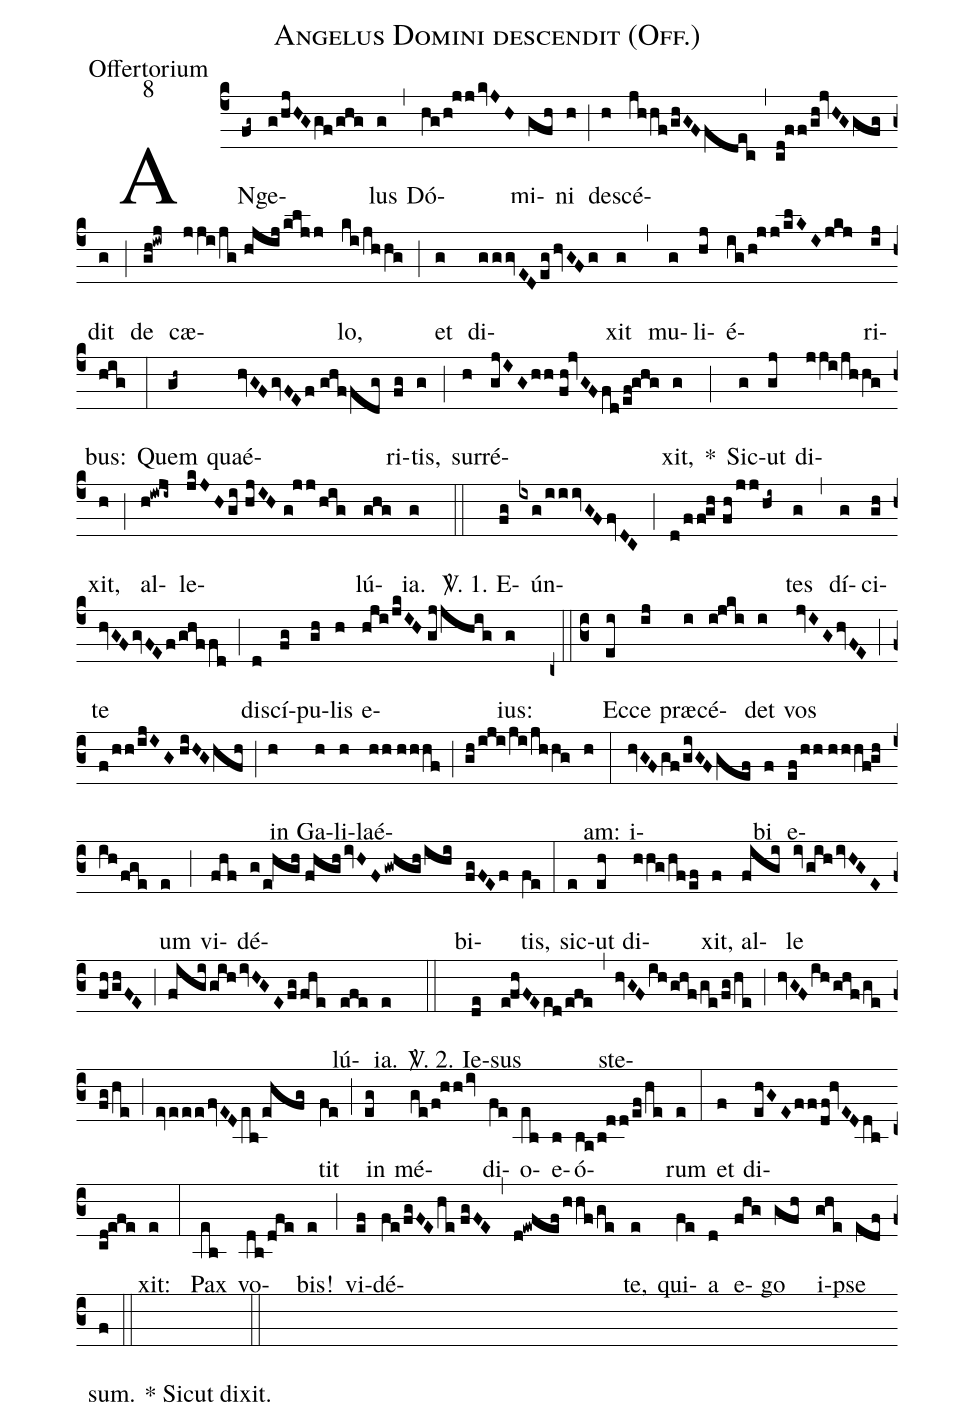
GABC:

name:Angelus Domini descendit (Off.);
office-part:Offertorium;
mode:8;
%%
(c4)AN(fg~)ge(g/hjHGgf/ghg)lus(g) (,) Dó(hg/h!jj/kvJH)mi(gfh)ni(h) (;) de(h)scé(jhhf/ghGFfdec)(,)(cd!ff/gh!jvHGgfg)dit(g) (;) de(gh!iwj) cæ(jji/jg//hjijkljj)lo,(ki/jhhg) (;) et(g) di(gggvEDeg/hvGFg)xit(g) (,) mu(g)li(hj)é(ig/h!jj/klKIjkj)ri(ij)bus:(hig) (:) Quem(gh~) quaé(hvGFgvFEf//ghffdg)ri(fg)tis,(g) (;) sur(h)ré(gjIGhh//fh!jvGFfd/ef!ghg)xit,(g) *(;) Sic(g)ut(gj) di(jji/jhhg)xit,(h) (;) al(h!iwji~)le(jkJHgi///hjIH//g!jj/hig)lú(ghg)ia.(g) (::)
<sp>V/</sp>. 1. E(fg)ún(ixg/iiivGFfvDC)(;)(d/ffgh//fh/jj/hi~)tes(g) (,) dí(g)ci(gh)te(hvGFgvFEf/ghffd) (;) di(d)scí(fg)pu(gh)lis(h) e(hji/jkIH//gjjhig)ius:(g) (c+::c3) Ec(ei)ce(ij) præ(i)cé(i!jki)det(i) vos(jvIGhvFE) (;) (f/hh/ijIG//hiHGhfh) (;) in(h) Ga(h)li(h)laé(hh//hhhf)(;)(gh/iji/ji/jhhg)am:(h) (:) i(hvGFgf/giGFgef)bi(f) e(ef/hh//hhhf!gh/ih/fge)um(e) (;) vi(fhf)dé(g/e/[0.1]hgh//fhgh/ivHFgwhgh/ihi)bi(fgFEf)tis,(fe) (:) sic(e)ut(eh) di(hhg/hf/ef)xit,(f) al(figi)le(ivgihivHGEfh/ghFE) (;) (figi/gih/ivHGEfg/fhe)lú(efe)ia.(e) (::)
<sp>V/</sp>. 2. Ie(de)sus(efhFEed/efe) (,) ste(hvGFih/ghf/ge/fg/he)(;)(hvGFih/ghf/ge/fg/he)(;)(eveee/fvEDeb/ehfg)tit(fe) (;) in(eg) mé(ge/f!hh/iv)di(fe)o(eb)e(b)ó(ba/b!dd/ef/he)rum(e) (:) et(f) di(ehGEff/df!hvEDdb/cd!efe)xit: (e) (:) Pax(eb) vo(db/dfe)bis!(e) (;) vi(ef)dé(fe/fgFEhe//fgFE)(,)(d!ewfef/hhf/ge)te,(e) qui(fe)a(d) e(fhg)go(gfh) i(ghe)pse(edf) sum.(f) (::) ()* Sicut dixit.() (::)
